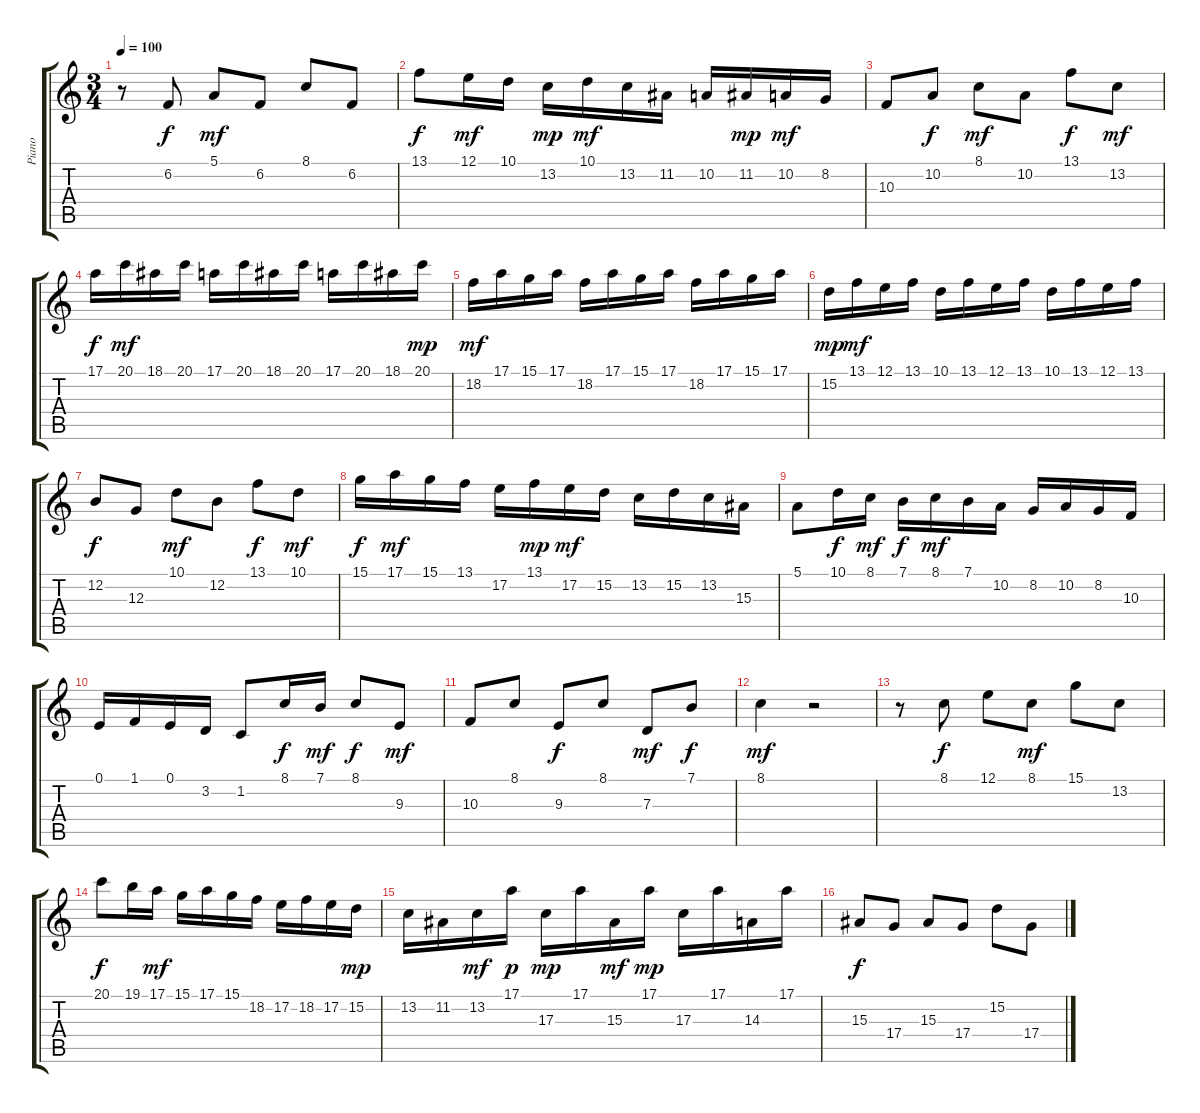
\track ("Piano" "Piano") {instrument acousticgrandpiano}
\staff {score tabs}
\tuning (E4 B3 G3 D3 A2 E2) {hide}
\ts (3 4)
\tempo 100
\clef g2
\ks c
r.8{dy f instrument acousticgrandpiano} 6.2.8 5.1.8{dy mf} 6.2.8 8.1.8 6.2.8 |
13.1.8{dy f} 12.1.16{dy mf} 10.1.16 13.2.16{dy mp} 10.1.16{dy mf} 13.2.16 11.2.16 10.2.16 11.2.16{dy mp} 10.2.16{dy mf} 8.2.16 |
10.3.8 10.2.8{dy f} 8.1.8{dy mf} 10.2.8 13.1.8{dy f} 13.2.8{dy mf} |
17.1.16{dy f} 20.1.16{dy mf} 18.1.16 20.1.16 17.1.16 20.1.16 18.1.16 20.1.16 17.1.16 20.1.16 18.1.16 20.1.16{dy mp} |
18.2.16{dy mf} 17.1.16 15.1.16 17.1.16 18.2.16 17.1.16 15.1.16 17.1.16 18.2.16 17.1.16 15.1.16 17.1.16 |
15.2.16{dy mp} 13.1.16{dy mf} 12.1.16 13.1.16 10.1.16 13.1.16 12.1.16 13.1.16 10.1.16 13.1.16 12.1.16 13.1.16 |
12.2.8{dy f} 12.3.8 10.1.8{dy mf} 12.2.8 13.1.8{dy f} 10.1.8{dy mf} |
15.1.16{dy f} 17.1.16{dy mf} 15.1.16 13.1.16 17.2.16 13.1.16{dy mp} 17.2.16{dy mf} 15.2.16 13.2.16 15.2.16 13.2.16 15.3.16 |
5.1.8 10.1.16{dy f} 8.1.16{dy mf} 7.1.16{dy f} 8.1.16{dy mf} 7.1.16 10.2.16 8.2.16 10.2.16 8.2.16 10.3.16 |
0.1.16 1.1.16 0.1.16 3.2.16 1.2.8 8.1.16{dy f} 7.1.16{dy mf} 8.1.8{dy f} 9.3.8{dy mf} |
10.3.8 8.1.8 9.3.8{dy f} 8.1.8 7.3.8{dy mf} 7.1.8{dy f} |
8.1.4{dy mf} r.2 |
r.8 8.1.8{dy f} 12.1.8 8.1.8{dy mf} 15.1.8 13.2.8 |
20.1.8{dy f} 19.1.16 17.1.16{dy mf} 15.1.16 17.1.16 15.1.16 18.2.16 17.2.16 18.2.16 17.2.16 15.2.16{dy mp} |
13.2.16 11.2.16 13.2.16{dy mf} 17.1.16{dy p} 17.3.16{dy mp} 17.1.16 15.3.16{dy mf} 17.1.16{dy mp} 17.3.16 17.1.16 14.3.16 17.1.16 |
15.3.8{dy f} 17.4.8 15.3.8 17.4.8 15.2.8 17.4.8
